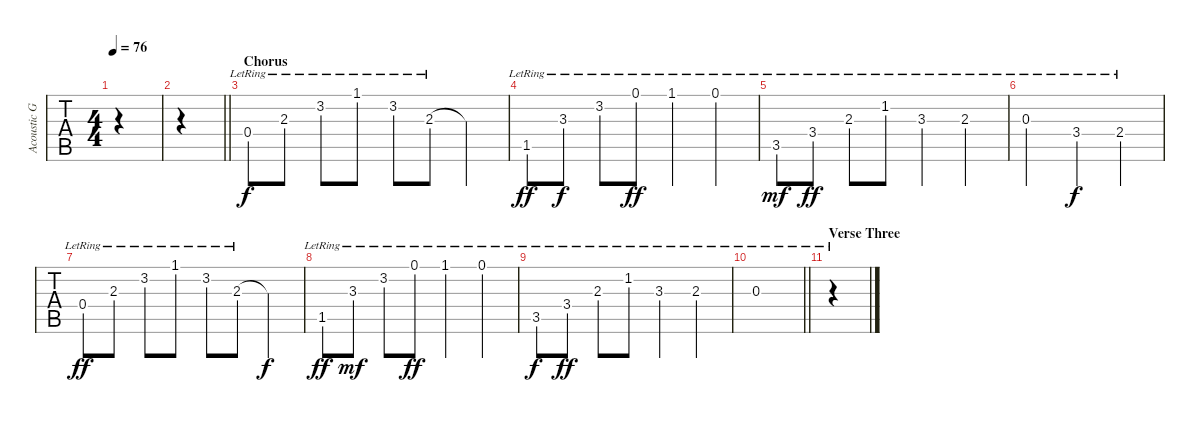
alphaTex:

\track ("Acoustic Guitar" "Acoustic G") {instrument acousticguitarsteel}
\staff {tabs}
\tuning (Eb4 Bb3 Gb3 Db3 Ab2 Eb2) {hide}
\ts (4 4)
\tempo 76
\clef g2
\ks e
|
\barLineRight lightlight
|
\section ("" "Chorus")
0.4{lr}.8 2.3{lr}.8 3.2{lr}.8 1.1{lr}.8 3.2{lr}.8 2.3{lr}.8 2.3{t}.4{dy f} |
1.5{lr}.8{dy ff} 3.3{lr}.8{dy f} 3.2{lr}.8 0.1{lr}.8{dy ff} 1.1{lr}.4 0.1{lr}.4 |
3.5{lr}.8{dy mf} 3.4{lr}.8{dy ff} 2.3{lr}.8 1.2{lr}.8 3.3{lr}.4 2.3{lr}.4 |
0.3{lr}.2 3.4{lr}.4{dy f} 2.4{lr}.4 |
0.4{lr}.8{dy ff} 2.3{lr}.8 3.2{lr}.8 1.1{lr}.8 3.2{lr}.8 2.3{lr}.8 2.3{t}.4{dy f} |
1.5{lr}.8{dy ff} 3.3{lr}.8{dy mf} 3.2{lr}.8 0.1{lr}.8{dy ff} 1.1{lr}.4 0.1{lr}.4 |
3.5{lr}.8{dy f} 3.4{lr}.8{dy ff} 2.3{lr}.8 1.2{lr}.8 3.3{lr}.4 2.3{lr}.4 |
\barLineRight lightlight
0.3{lr}.1 |
\section ("" "Verse Three")
